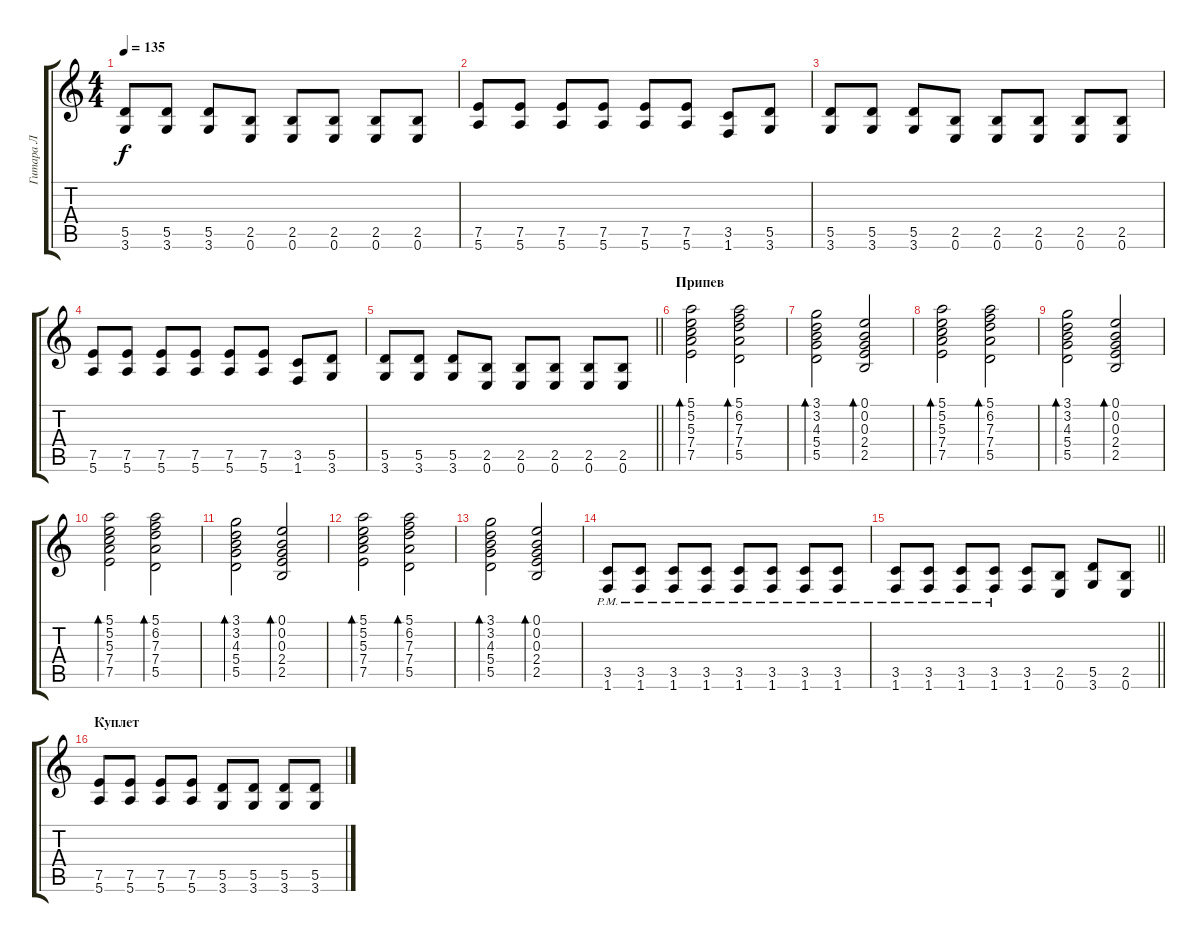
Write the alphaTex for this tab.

\track ("Гитара Л" "Гитара Л") {instrument electricguitarclean}
\staff {score tabs}
\tuning (E4 B3 G3 D3 A2 E2) {hide}
\ts (4 4)
\tempo 135
\clef g2
\ks c
(5.5 3.6).8{dy f} (5.5 3.6).8 (5.5 3.6).8 (2.5 0.6).8 (2.5 0.6).8 (2.5 0.6).8 (2.5 0.6).8 (2.5 0.6).8 |
(7.5 5.6).8 (7.5 5.6).8 (7.5 5.6).8 (7.5 5.6).8 (7.5 5.6).8 (7.5 5.6).8 (3.5 1.6).8 (5.5 3.6).8 |
(5.5 3.6).8 (5.5 3.6).8 (5.5 3.6).8 (2.5 0.6).8 (2.5 0.6).8 (2.5 0.6).8 (2.5 0.6).8 (2.5 0.6).8 |
(7.5 5.6).8 (7.5 5.6).8 (7.5 5.6).8 (7.5 5.6).8 (7.5 5.6).8 (7.5 5.6).8 (3.5 1.6).8 (5.5 3.6).8 |
\barLineRight lightlight
(5.5 3.6).8 (5.5 3.6).8 (5.5 3.6).8 (2.5 0.6).8 (2.5 0.6).8 (2.5 0.6).8 (2.5 0.6).8 (2.5 0.6).8 |
\section ("" "Припев")
(5.1 5.2 5.3 7.4 7.5).2{bd 240 instrument electricguitarclean} (5.1 6.2 7.3 7.4 5.5).2{bd 240} |
(3.1 3.2 4.3 5.4 5.5).2{bd 240} (0.1 0.2 0.3 2.4 2.5).2{bd 240} |
(5.1 5.2 5.3 7.4 7.5).2{bd 240} (5.1 6.2 7.3 7.4 5.5).2{bd 240} |
(3.1 3.2 4.3 5.4 5.5).2{bd 240} (0.1 0.2 0.3 2.4 2.5).2{bd 240} |
(5.1 5.2 5.3 7.4 7.5).2{bd 240} (5.1 6.2 7.3 7.4 5.5).2{bd 240} |
(3.1 3.2 4.3 5.4 5.5).2{bd 240} (0.1 0.2 0.3 2.4 2.5).2{bd 240} |
(5.1 5.2 5.3 7.4 7.5).2{bd 240} (5.1 6.2 7.3 7.4 5.5).2{bd 240} |
(3.1 3.2 4.3 5.4 5.5).2{bd 240} (0.1 0.2 0.3 2.4 2.5).2{bd 240} |
(3.5{pm} 1.6{pm}).8{instrument overdrivenguitar} (3.5{pm} 1.6{pm}).8 (3.5{pm} 1.6{pm}).8 (3.5{pm} 1.6{pm}).8 (3.5{pm} 1.6{pm}).8 (3.5{pm} 1.6{pm}).8 (3.5{pm} 1.6{pm}).8 (3.5{pm} 1.6{pm}).8 |
\barLineRight lightlight
(3.5{pm} 1.6{pm}).8 (3.5{pm} 1.6{pm}).8 (3.5{pm} 1.6{pm}).8 (3.5{pm} 1.6{pm}).8 (3.5 1.6).8 (2.5 0.6).8 (5.5 3.6).8 (2.5 0.6).8 |
\section ("" "Куплет")
(7.5 5.6).8{instrument overdrivenguitar} (7.5 5.6).8 (7.5 5.6).8 (7.5 5.6).8 (5.5 3.6).8 (5.5 3.6).8 (5.5 3.6).8 (5.5 3.6).8
